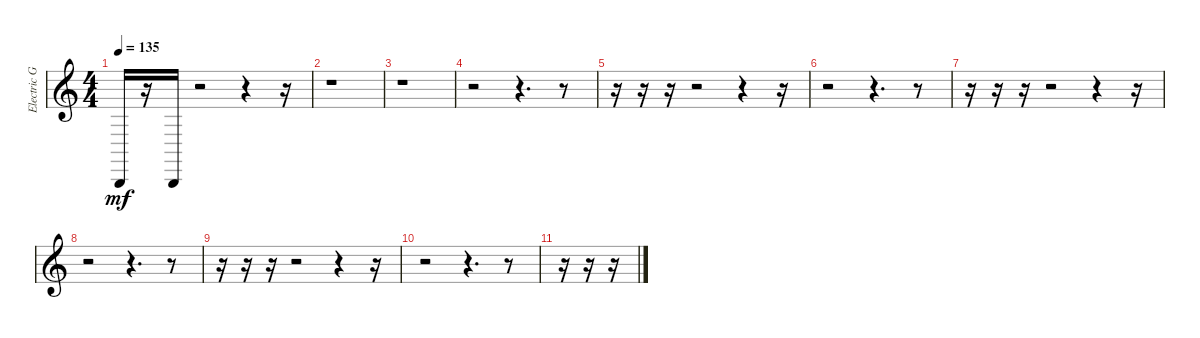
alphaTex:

\track ("Electric Grand Piano (Staff 1)" "Electric G") {instrument electricgrandpiano}
\staff {score}
\tuning (E4 B3 G3 D3 A2 E2 B1) {hide}
\ts (4 4)
\tempo 135
\clef g2
\ks c
0.7.16{dy mf} r.16 0.7.16 r.2 r.4 r.16 |
r.1 |
r.1 |
r.2 r.4{d} r.8 |
r.16 r.16 r.16 r.2 r.4 r.16 |
r.2 r.4{d} r.8 |
r.16 r.16 r.16 r.2 r.4 r.16 |
r.2 r.4{d} r.8 |
r.16 r.16 r.16 r.2 r.4 r.16 |
r.2 r.4{d} r.8 |
r.16 r.16 r.16
